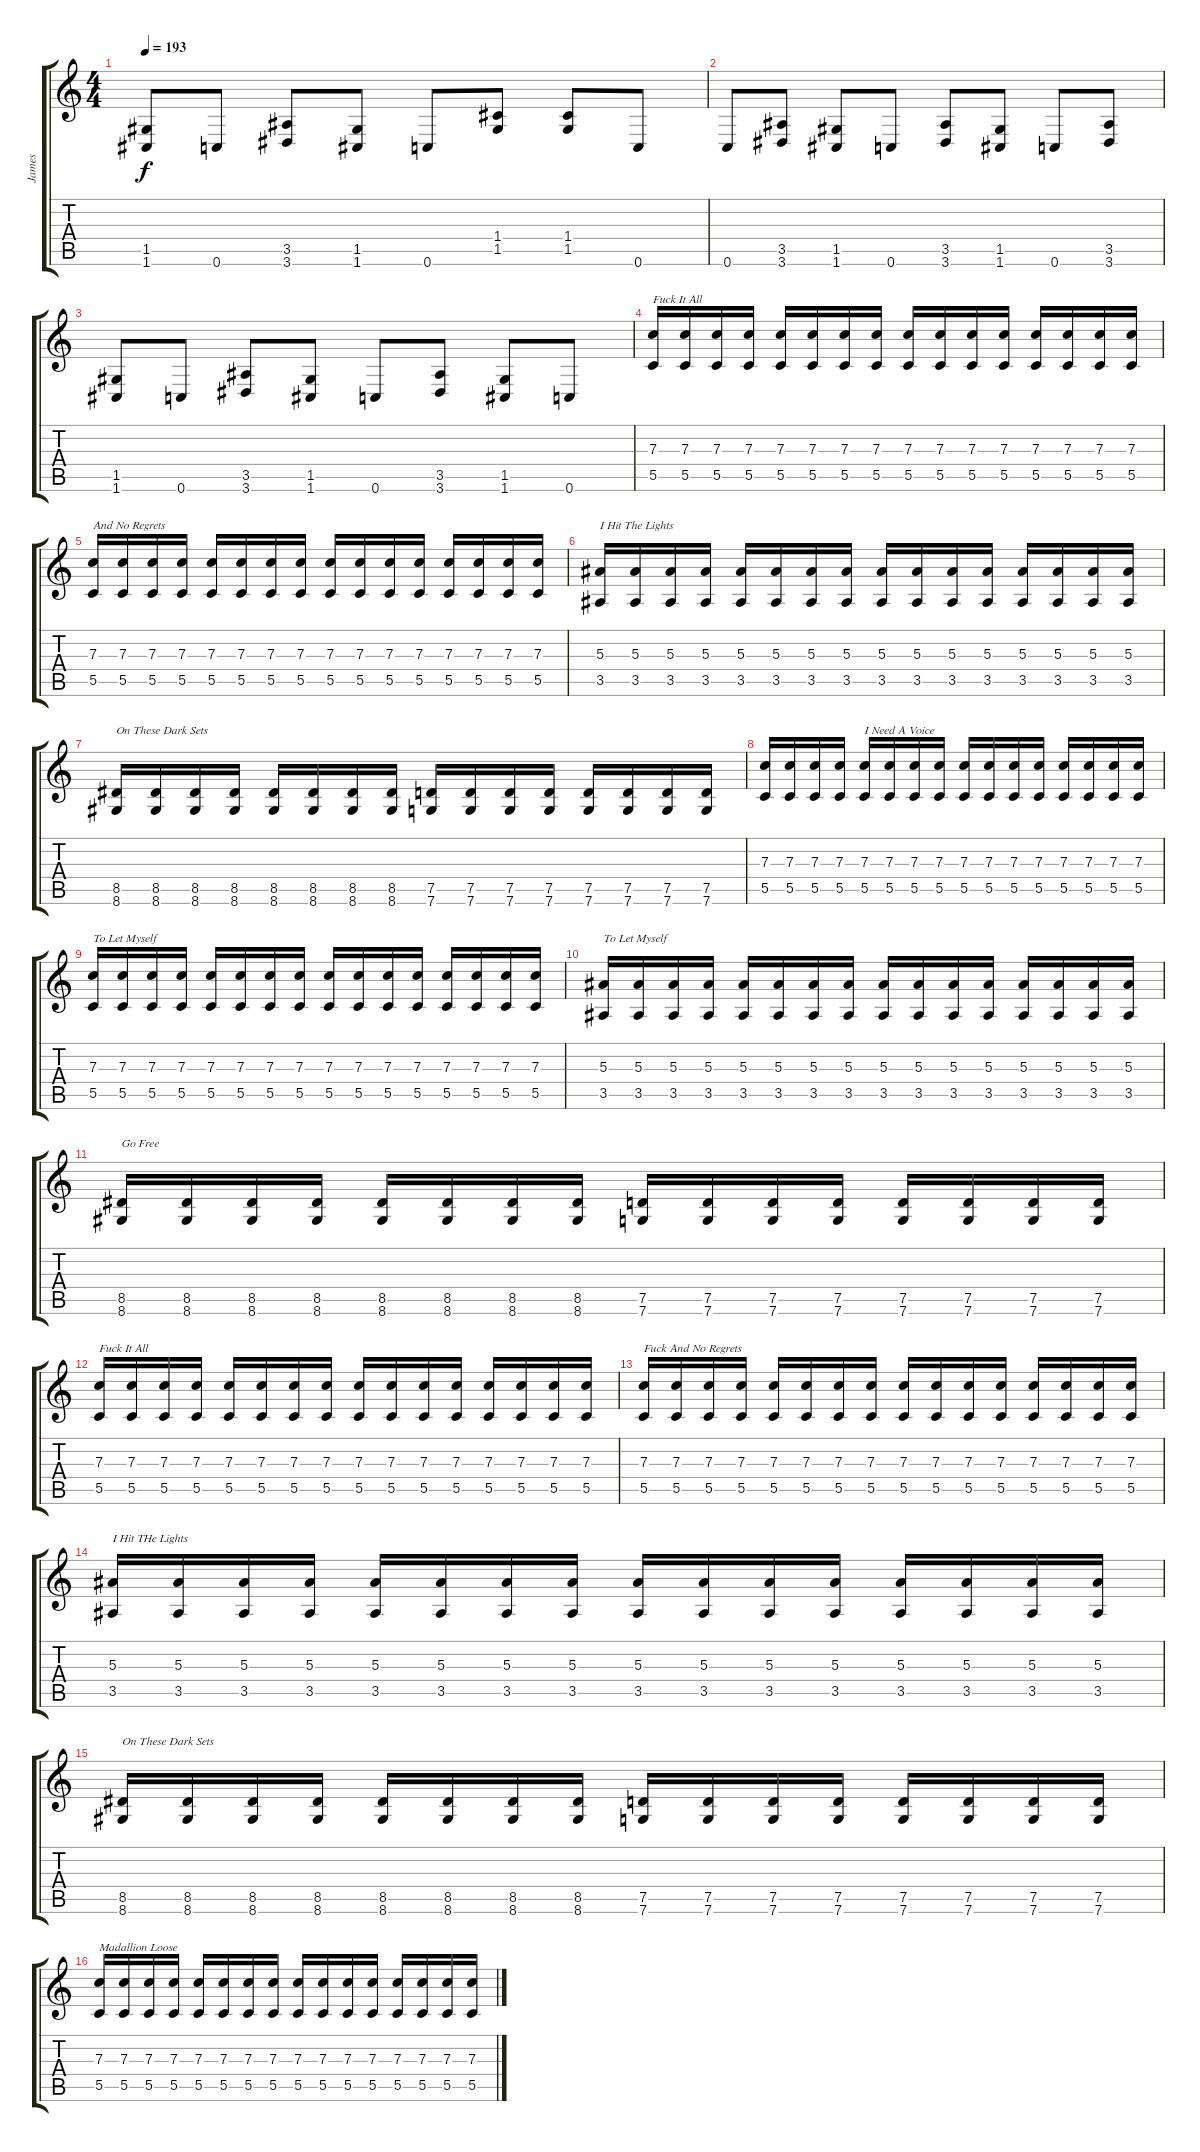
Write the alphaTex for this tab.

\track ("James" "James") {instrument distortionguitar}
\staff {score tabs}
\tuning (D4 A3 F3 C3 G2 C2) {hide}
\ts (4 4)
\tempo 193
\clef g2
\ks c
(1.5 1.6).8{dy f} 0.6.8 (3.5 3.6).8 (1.5 1.6).8 0.6.8 (1.4 1.5).8 (1.4 1.5).8 0.6.8 |
0.6.8 (3.5 3.6).8 (1.5 1.6).8 0.6.8 (3.5 3.6).8 (1.5 1.6).8 0.6.8 (3.5 3.6).8 |
(1.5 1.6).8 0.6.8 (3.5 3.6).8 (1.5 1.6).8 0.6.8 (3.5 3.6).8 (1.5 1.6).8 0.6.8 |
(7.3 5.5).16{txt "Fuck It All"} (7.3 5.5).16 (7.3 5.5).16 (7.3 5.5).16 (7.3 5.5).16 (7.3 5.5).16 (7.3 5.5).16 (7.3 5.5).16 (7.3 5.5).16 (7.3 5.5).16 (7.3 5.5).16 (7.3 5.5).16 (7.3 5.5).16 (7.3 5.5).16 (7.3 5.5).16 (7.3 5.5).16 |
(7.3 5.5).16{txt "And No Regrets"} (7.3 5.5).16 (7.3 5.5).16 (7.3 5.5).16 (7.3 5.5).16 (7.3 5.5).16 (7.3 5.5).16 (7.3 5.5).16 (7.3 5.5).16 (7.3 5.5).16 (7.3 5.5).16 (7.3 5.5).16 (7.3 5.5).16 (7.3 5.5).16 (7.3 5.5).16 (7.3 5.5).16 |
(5.3 3.5).16{txt "I Hit The Lights"} (5.3 3.5).16 (5.3 3.5).16 (5.3 3.5).16 (5.3 3.5).16 (5.3 3.5).16 (5.3 3.5).16 (5.3 3.5).16 (5.3 3.5).16 (5.3 3.5).16 (5.3 3.5).16 (5.3 3.5).16 (5.3 3.5).16 (5.3 3.5).16 (5.3 3.5).16 (5.3 3.5).16 |
(8.5 8.6).16{txt "On These Dark Sets"} (8.5 8.6).16 (8.5 8.6).16 (8.5 8.6).16 (8.5 8.6).16 (8.5 8.6).16 (8.5 8.6).16 (8.5 8.6).16 (7.5 7.6).16 (7.5 7.6).16 (7.5 7.6).16 (7.5 7.6).16 (7.5 7.6).16 (7.5 7.6).16 (7.5 7.6).16 (7.5 7.6).16 |
(7.3 5.5).16 (7.3 5.5).16 (7.3 5.5).16 (7.3 5.5).16 (7.3 5.5).16{txt "I Need A Voice"} (7.3 5.5).16 (7.3 5.5).16 (7.3 5.5).16 (7.3 5.5).16 (7.3 5.5).16 (7.3 5.5).16 (7.3 5.5).16 (7.3 5.5).16 (7.3 5.5).16 (7.3 5.5).16 (7.3 5.5).16 |
(7.3 5.5).16{txt "To Let Myself"} (7.3 5.5).16 (7.3 5.5).16 (7.3 5.5).16 (7.3 5.5).16 (7.3 5.5).16 (7.3 5.5).16 (7.3 5.5).16 (7.3 5.5).16 (7.3 5.5).16 (7.3 5.5).16 (7.3 5.5).16 (7.3 5.5).16 (7.3 5.5).16 (7.3 5.5).16 (7.3 5.5).16 |
(5.3 3.5).16{txt "To Let Myself"} (5.3 3.5).16 (5.3 3.5).16 (5.3 3.5).16 (5.3 3.5).16 (5.3 3.5).16 (5.3 3.5).16 (5.3 3.5).16 (5.3 3.5).16 (5.3 3.5).16 (5.3 3.5).16 (5.3 3.5).16 (5.3 3.5).16 (5.3 3.5).16 (5.3 3.5).16 (5.3 3.5).16 |
(8.5 8.6).16{txt "Go Free"} (8.5 8.6).16 (8.5 8.6).16 (8.5 8.6).16 (8.5 8.6).16 (8.5 8.6).16 (8.5 8.6).16 (8.5 8.6).16 (7.5 7.6).16 (7.5 7.6).16 (7.5 7.6).16 (7.5 7.6).16 (7.5 7.6).16 (7.5 7.6).16 (7.5 7.6).16 (7.5 7.6).16 |
(7.3 5.5).16{txt "Fuck It All"} (7.3 5.5).16 (7.3 5.5).16 (7.3 5.5).16 (7.3 5.5).16 (7.3 5.5).16 (7.3 5.5).16 (7.3 5.5).16 (7.3 5.5).16 (7.3 5.5).16 (7.3 5.5).16 (7.3 5.5).16 (7.3 5.5).16 (7.3 5.5).16 (7.3 5.5).16 (7.3 5.5).16 |
(7.3 5.5).16{txt "Fuck And No Regrets"} (7.3 5.5).16 (7.3 5.5).16 (7.3 5.5).16 (7.3 5.5).16 (7.3 5.5).16 (7.3 5.5).16 (7.3 5.5).16 (7.3 5.5).16 (7.3 5.5).16 (7.3 5.5).16 (7.3 5.5).16 (7.3 5.5).16 (7.3 5.5).16 (7.3 5.5).16 (7.3 5.5).16 |
(5.3 3.5).16{txt "I Hit THe Lights"} (5.3 3.5).16 (5.3 3.5).16 (5.3 3.5).16 (5.3 3.5).16 (5.3 3.5).16 (5.3 3.5).16 (5.3 3.5).16 (5.3 3.5).16 (5.3 3.5).16 (5.3 3.5).16 (5.3 3.5).16 (5.3 3.5).16 (5.3 3.5).16 (5.3 3.5).16 (5.3 3.5).16 |
(8.5 8.6).16{txt "On These Dark Sets"} (8.5 8.6).16 (8.5 8.6).16 (8.5 8.6).16 (8.5 8.6).16 (8.5 8.6).16 (8.5 8.6).16 (8.5 8.6).16 (7.5 7.6).16 (7.5 7.6).16 (7.5 7.6).16 (7.5 7.6).16 (7.5 7.6).16 (7.5 7.6).16 (7.5 7.6).16 (7.5 7.6).16 |
(7.3 5.5).16{txt "Madallion Loose"} (7.3 5.5).16 (7.3 5.5).16 (7.3 5.5).16 (7.3 5.5).16 (7.3 5.5).16 (7.3 5.5).16 (7.3 5.5).16 (7.3 5.5).16 (7.3 5.5).16 (7.3 5.5).16 (7.3 5.5).16 (7.3 5.5).16 (7.3 5.5).16 (7.3 5.5).16 (7.3 5.5).16
